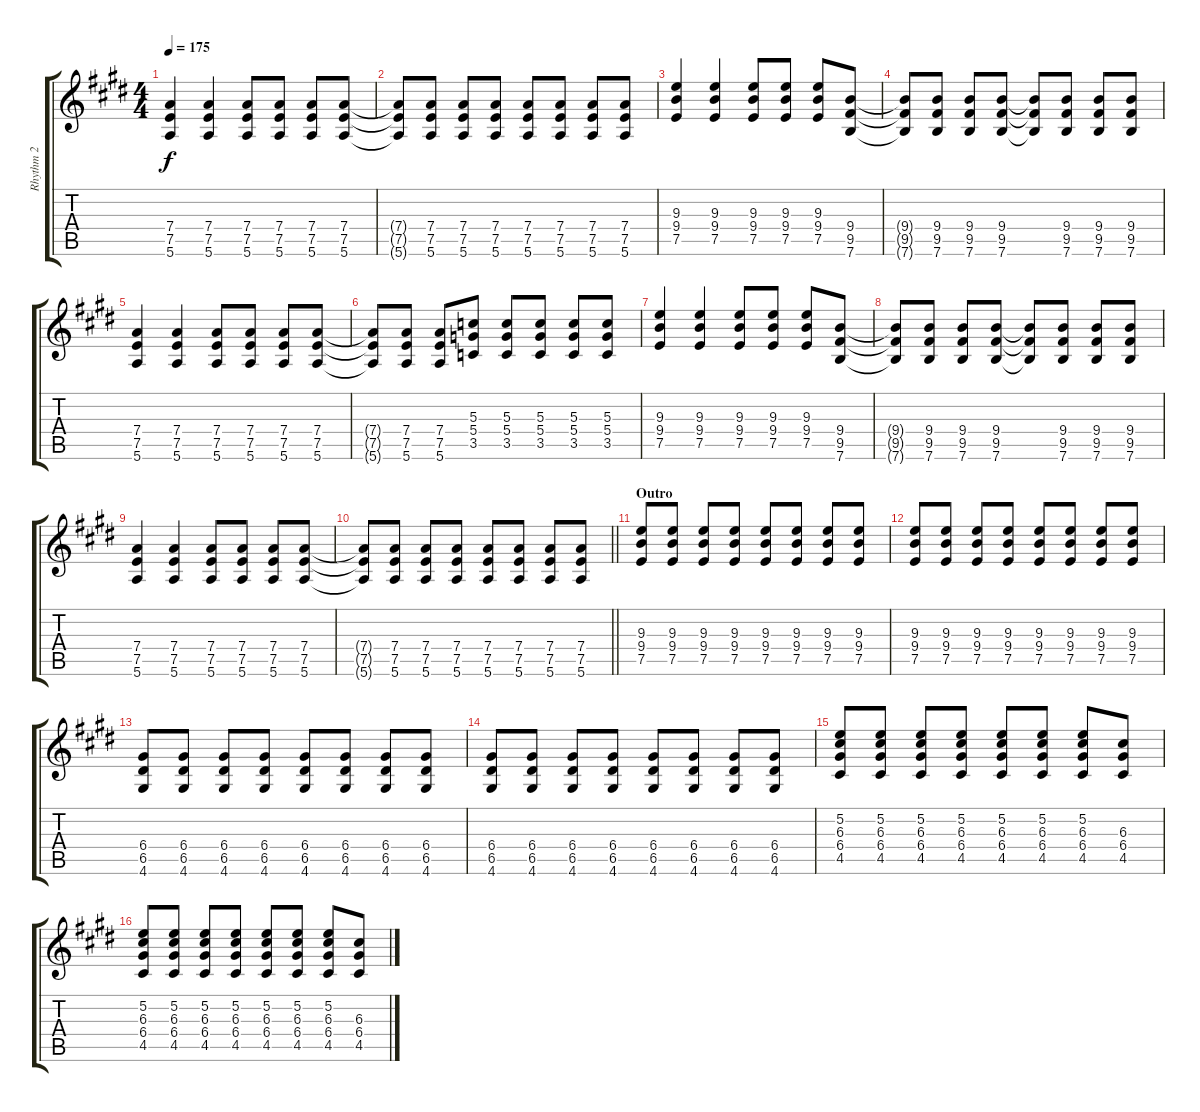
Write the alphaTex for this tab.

\track ("Rhythm 2" "Rhythm 2") {instrument overdrivenguitar}
\staff {score tabs}
\tuning (E4 B3 G3 D3 A2 E2) {hide}
\ts (4 4)
\tempo 175
\clef g2
\ks e
(7.4 7.5 5.6).4{dy f} (7.4 7.5 5.6).4 (7.4 7.5 5.6).8 (7.4 7.5 5.6).8 (7.4 7.5 5.6).8 (7.4 7.5 5.6).8 |
(7.4{t} 7.5{t} 5.6{t}).8 (7.4 7.5 5.6).8 (7.4 7.5 5.6).8 (7.4 7.5 5.6).8 (7.4 7.5 5.6).8 (7.4 7.5 5.6).8 (7.4 7.5 5.6).8 (7.4 7.5 5.6).8 |
(9.3 9.4 7.5).4 (9.3 9.4 7.5).4 (9.3 9.4 7.5).8 (9.3 9.4 7.5).8 (9.3 9.4 7.5).8 (9.4 9.5 7.6).8 |
(9.4{t} 9.5{t} 7.6{t}).8 (9.4 9.5 7.6).8 (9.4 9.5 7.6).8 (9.4 9.5 7.6).8 (9.4{t} 9.5{t} 7.6{t}).8 (9.4 9.5 7.6).8 (9.4 9.5 7.6).8 (9.4 9.5 7.6).8 |
(7.4 7.5 5.6).4 (7.4 7.5 5.6).4 (7.4 7.5 5.6).8 (7.4 7.5 5.6).8 (7.4 7.5 5.6).8 (7.4 7.5 5.6).8 |
(7.4{t} 7.5{t} 5.6{t}).8 (7.4 7.5 5.6).8 (7.4 7.5 5.6).8 (5.3 5.4 3.5).8 (5.3 5.4 3.5).8 (5.3 5.4 3.5).8 (5.3 5.4 3.5).8 (5.3 5.4 3.5).8 |
(9.3 9.4 7.5).4 (9.3 9.4 7.5).4 (9.3 9.4 7.5).8 (9.3 9.4 7.5).8 (9.3 9.4 7.5).8 (9.4 9.5 7.6).8 |
(9.4{t} 9.5{t} 7.6{t}).8 (9.4 9.5 7.6).8 (9.4 9.5 7.6).8 (9.4 9.5 7.6).8 (9.4{t} 9.5{t} 7.6{t}).8 (9.4 9.5 7.6).8 (9.4 9.5 7.6).8 (9.4 9.5 7.6).8 |
(7.4 7.5 5.6).4 (7.4 7.5 5.6).4 (7.4 7.5 5.6).8 (7.4 7.5 5.6).8 (7.4 7.5 5.6).8 (7.4 7.5 5.6).8 |
\barLineRight lightlight
(7.4{t} 7.5{t} 5.6{t}).8 (7.4 7.5 5.6).8 (7.4 7.5 5.6).8 (7.4 7.5 5.6).8 (7.4 7.5 5.6).8 (7.4 7.5 5.6).8 (7.4 7.5 5.6).8 (7.4 7.5 5.6).8 |
\section ("" "Outro")
(9.3 9.4 7.5).8 (9.3 9.4 7.5).8 (9.3 9.4 7.5).8 (9.3 9.4 7.5).8 (9.3 9.4 7.5).8 (9.3 9.4 7.5).8 (9.3 9.4 7.5).8 (9.3 9.4 7.5).8 |
(9.3 9.4 7.5).8 (9.3 9.4 7.5).8 (9.3 9.4 7.5).8 (9.3 9.4 7.5).8 (9.3 9.4 7.5).8 (9.3 9.4 7.5).8 (9.3 9.4 7.5).8 (9.3 9.4 7.5).8 |
(6.4 6.5 4.6).8 (6.4 6.5 4.6).8 (6.4 6.5 4.6).8 (6.4 6.5 4.6).8 (6.4 6.5 4.6).8 (6.4 6.5 4.6).8 (6.4 6.5 4.6).8 (6.4 6.5 4.6).8 |
(6.4 6.5 4.6).8 (6.4 6.5 4.6).8 (6.4 6.5 4.6).8 (6.4 6.5 4.6).8 (6.4 6.5 4.6).8 (6.4 6.5 4.6).8 (6.4 6.5 4.6).8 (6.4 6.5 4.6).8 |
(5.2 6.3 6.4 4.5).8 (5.2 6.3 6.4 4.5).8 (5.2 6.3 6.4 4.5).8 (5.2 6.3 6.4 4.5).8 (5.2 6.3 6.4 4.5).8 (5.2 6.3 6.4 4.5).8 (5.2 6.3 6.4 4.5).8 (6.3 6.4 4.5).8 |
(5.2 6.3 6.4 4.5).8 (5.2 6.3 6.4 4.5).8 (5.2 6.3 6.4 4.5).8 (5.2 6.3 6.4 4.5).8 (5.2 6.3 6.4 4.5).8 (5.2 6.3 6.4 4.5).8 (5.2 6.3 6.4 4.5).8 (6.3 6.4 4.5).8
